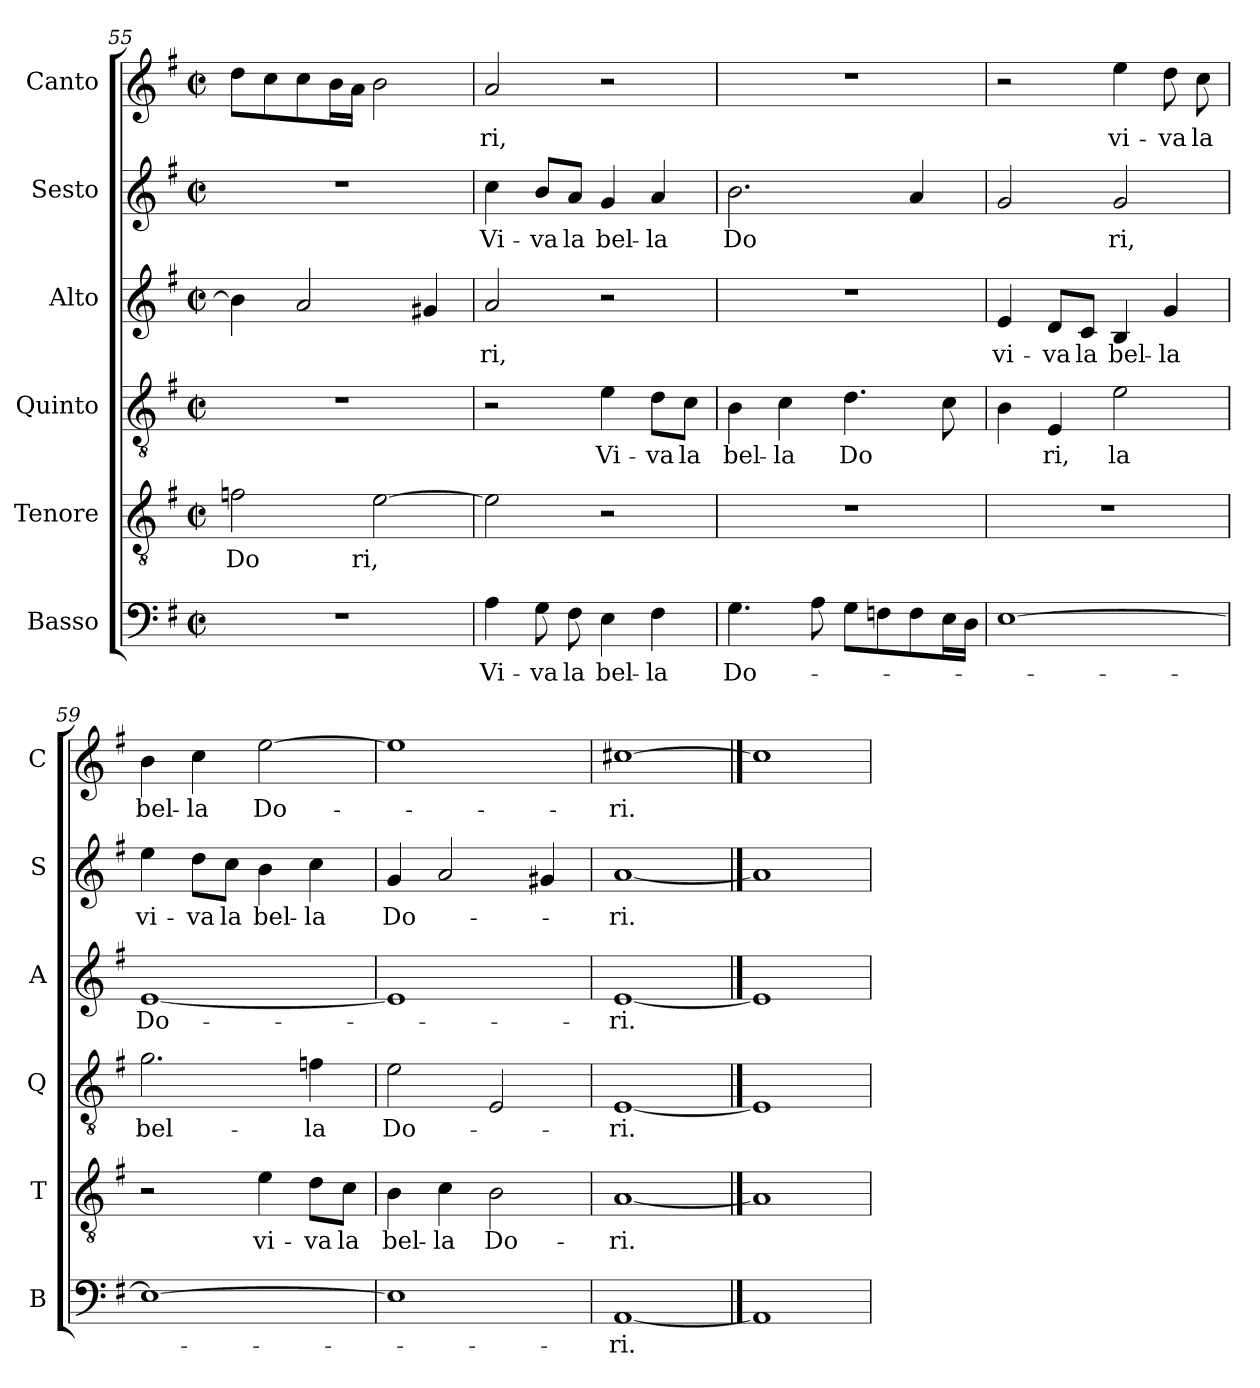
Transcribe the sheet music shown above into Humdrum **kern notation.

**kern	**text	**kern	**text	**kern	**text	**kern	**text	**kern	**text	**kern	**text
*part6	*part6	*part5	*part5	*part4	*part4	*part3	*part3	*part2	*part2	*part1	*part1
*staff6	*staff6	*staff5	*staff5	*staff4	*staff4	*staff3	*staff3	*staff2	*staff2	*staff1	*staff1
*I"Basso	*	*I"Tenore	*	*I"Quinto	*	*I"Alto	*	*I"Sesto	*	*I"Canto	*
*I'B	*	*I'T	*	*I'Q	*	*I'A	*	*I'S	*	*I'C	*
*clefF4	*	*clefGv2	*	*clefGv2	*	*clefG2	*	*clefG2	*	*clefG2	*
*k[f#]	*	*k[f#]	*	*k[f#]	*	*k[f#]	*	*k[f#]	*	*k[f#]	*
*G:	*	*G:	*	*G:	*	*G:	*	*G:	*	*G:	*
*M2/2	*	*M2/2	*	*M2/2	*	*M2/2	*	*M2/2	*	*M2/2	*
*met(c|)	*	*met(c|)	*	*met(c|)	*	*met(c|)	*	*met(c|)	*	*met(c|)	*
=55	=55	=55	=55	=55	=55	=55	=55	=55	=55	=55	=55
!	!	!	!LO:LY:b	!	!	!	!	!	!	!	!
1r	.	2fn\	Do	1r	.	4b\]	.	1r	.	8dd\L	.
.	.	.	.	.	.	.	.	.	.	8cc\	.
.	.	.	.	.	.	2a/	.	.	.	8cc\	.
.	.	.	.	.	.	.	.	.	.	16b\L	.
.	.	.	.	.	.	.	.	.	.	16a\JJ	.
!	!	!	!LO:LY:b	!	!	!	!	!	!	!	!
.	.	[2e\	ri,	.	.	.	.	.	.	2b\	.
.	.	.	.	.	.	4g#X/	.	.	.	.	.
!!LO:PB:g=z
=56	=56	=56	=56	=56	=56	=56	=56	=56	=56	=56	=56
!	!LO:LY:b	!	!	!	!	!	!LO:LY:b	!	!LO:LY:b	!	!LO:LY:b
4A\	Vi-	2e\]	.	2r	.	2a/	ri,	4cc\	Vi-	2a/	ri,
!	!LO:LY:b	!	!	!	!	!	!	!	!LO:LY:b	!	!
8G\	-va	.	.	.	.	.	.	8b/L	-va	.	.
!	!LO:LY:b	!	!	!	!	!	!	!	!LO:LY:b	!	!
8F#\	la	.	.	.	.	.	.	8a/J	la	.	.
!	!LO:LY:b	!	!	!	!LO:LY:b	!	!	!	!LO:LY:b	!	!
4E\	bel-	2r	.	4e\	Vi-	2r	.	4g/	bel-	2r	.
!	!LO:LY:b	!	!	!	!LO:LY:b	!	!	!	!LO:LY:b	!	!
4F#\	-la	.	.	8d\L	-va	.	.	4a/	-la	.	.
!	!	!	!	!	!LO:LY:b	!	!	!	!	!	!
.	.	.	.	8c\J	la	.	.	.	.	.	.
=57	=57	=57	=57	=57	=57	=57	=57	=57	=57	=57	=57
!	!LO:LY:b	!	!	!	!LO:LY:b	!	!	!	!LO:LY:b	!	!
4.G\	Do-	1r	.	4B\	bel-	1r	.	2.b\	Do	1r	.
!	!	!	!	!	!LO:LY:b	!	!	!	!	!	!
.	.	.	.	4c\	-la	.	.	.	.	.	.
8A\	.	.	.	.	.	.	.	.	.	.	.
!	!	!	!	!	!LO:LY:b	!	!	!	!	!	!
8G\L	.	.	.	4.d\	Do	.	.	.	.	.	.
8Fn\	.	.	.	.	.	.	.	.	.	.	.
8F\	.	.	.	.	.	.	.	4a/	.	.	.
16E\L	.	.	.	8c\	.	.	.	.	.	.	.
16D\JJ	.	.	.	.	.	.	.	.	.	.	.
=58	=58	=58	=58	=58	=58	=58	=58	=58	=58	=58	=58
!	!	!	!	!	!	!	!LO:LY:b	!	!	!	!
[1E	.	1r	.	4B\	.	4e/	vi-	2g/	.	2r	.
!	!	!	!	!	!LO:LY:b	!	!LO:LY:b	!	!	!	!
.	.	.	.	4E/	ri,	8d/L	-va	.	.	.	.
!	!	!	!	!	!	!	!LO:LY:b	!	!	!	!
.	.	.	.	.	.	8c/J	la	.	.	.	.
!	!	!	!	!	!LO:LY:b	!	!LO:LY:b	!	!LO:LY:b	!	!LO:LY:b
.	.	.	.	2e\	la	4B/	bel-	2g/	ri,	4ee\	vi-
!	!	!	!	!	!	!	!LO:LY:b	!	!	!	!LO:LY:b
.	.	.	.	.	.	4g/	-la	.	.	8dd\	-va
!	!	!	!	!	!	!	!	!	!	!	!LO:LY:b
.	.	.	.	.	.	.	.	.	.	8cc\	la
=59	=59	=59	=59	=59	=59	=59	=59	=59	=59	=59	=59
!	!	!	!	!	!LO:LY:b	!	!LO:LY:b	!	!LO:LY:b	!	!LO:LY:b
1E_	.	2r	.	2.g\	bel-	[1e	Do-	4ee\	vi-	4b\	bel-
!	!	!	!	!	!	!	!	!	!LO:LY:b	!	!LO:LY:b
.	.	.	.	.	.	.	.	8dd\L	-va	4cc\	-la
!	!	!	!	!	!	!	!	!	!LO:LY:b	!	!
.	.	.	.	.	.	.	.	8cc\J	la	.	.
!	!	!	!LO:LY:b	!	!	!	!	!	!LO:LY:b	!	!LO:LY:b
.	.	4e\	vi-	.	.	.	.	4b\	bel-	[2ee\	Do-
!	!	!	!LO:LY:b	!	!LO:LY:b	!	!	!	!LO:LY:b	!	!
.	.	8d\L	-va	4fn\	-la	.	.	4cc\	-la	.	.
!	!	!	!LO:LY:b	!	!	!	!	!	!	!	!
.	.	8c\J	la	.	.	.	.	.	.	.	.
=60	=60	=60	=60	=60	=60	=60	=60	=60	=60	=60	=60
!	!	!	!LO:LY:b	!	!LO:LY:b	!	!	!	!LO:LY:b	!	!
1E]	.	4B\	bel-	2e\	Do-	1e]	.	4g/	Do-	1ee]	.
!	!	!	!LO:LY:b	!	!	!	!	!	!	!	!
.	.	4c\	-la	.	.	.	.	2a/	.	.	.
!	!	!	!LO:LY:b	!	!	!	!	!	!	!	!
.	.	2B\	Do-	2E/	.	.	.	.	.	.	.
.	.	.	.	.	.	.	.	4g#X/	.	.	.
=61	=61	=61	=61	=61	=61	=61	=61	=61	=61	=61	=61
!	!LO:LY:b	!	!LO:LY:b	!	!LO:LY:b	!	!LO:LY:b	!	!LO:LY:b	!	!LO:LY:b
[1AA	-ri.	[1A	-ri.	[1E	-ri.	[1e	-ri.	[1a	-ri.	[1cc#X	-ri.
==62	==62	==62	==62	==62	==62	==62	==62	==62	==62	==62	==62
1AA]	.	1A]	.	1E]	.	1e]	.	1a]	.	1cc#]	.
=	=	=	=	=	=	=	=	=	=	=	=
*-	*-	*-	*-	*-	*-	*-	*-	*-	*-	*-	*-
